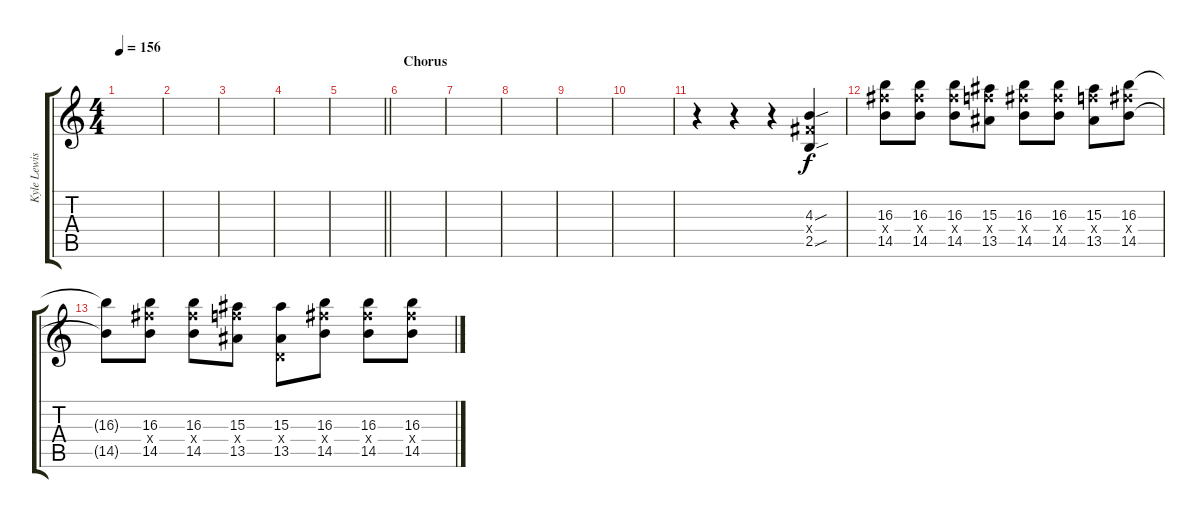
\track ("Kyle Lewis - Guitar" "Kyle Lewis") {instrument distortionguitar}
\staff {score tabs}
\tuning (E4 B3 G3 D3 A2 E2) {hide}
\ts (4 4)
\tempo 156
\clef g2
\ks c
|
|
|
|
\barLineRight lightlight
|
\section ("" "Chorus")
|
|
|
|
|
r.4 r.4 r.4 (4.3{sou} 4.4{x} 2.5{sou}).4 |
(16.3 16.4{x} 14.5).8 (16.3 16.4{x} 14.5).8 (16.3 16.4{x} 14.5).8 (15.3 15.4{x} 13.5).8 (16.3 16.4{x} 14.5).8 (16.3 16.4{x} 14.5).8 (15.3 15.4{x} 13.5).8 (16.3 16.4{x} 14.5).8 |
(16.3{t} 14.5{t}).8 (16.3 16.4{x} 14.5).8 (16.3 16.4{x} 14.5).8 (15.3 15.4{x} 13.5).8 (15.3 0.4{x} 13.5).8 (16.3 16.4{x} 14.5).8 (16.3 16.4{x} 14.5).8 (16.3 16.4{x} 14.5).8
